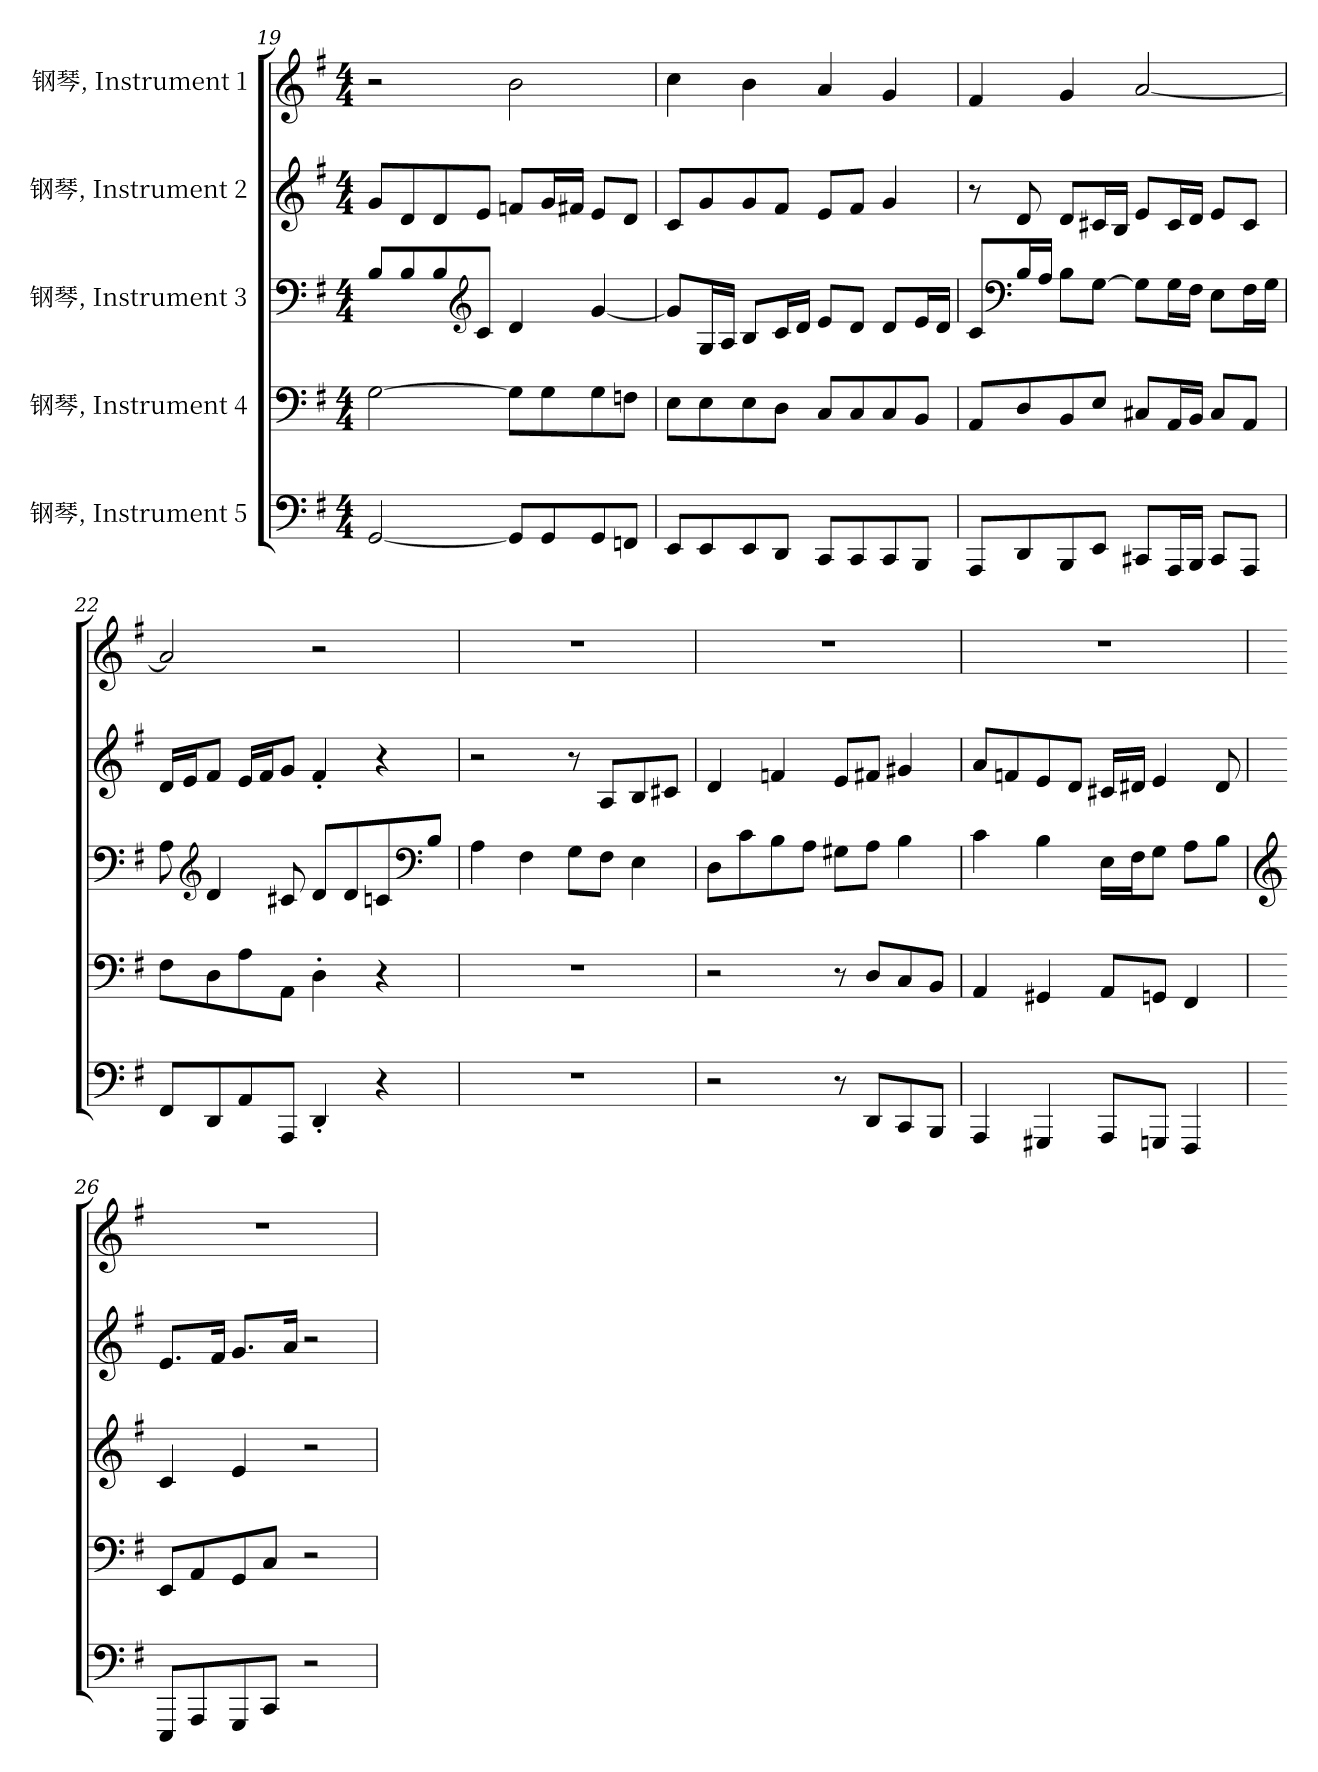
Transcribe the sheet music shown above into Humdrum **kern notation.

**kern	**kern	**kern	**kern	**kern
*part5	*part4	*part3	*part2	*part1
*staff5	*staff4	*staff3	*staff2	*staff1
*I"钢琴, Instrument 5	*I"钢琴, Instrument 4	*I"钢琴, Instrument 3	*I"钢琴, Instrument 2	*I"钢琴, Instrument 1
*clefF4	*clefF4	*clefF4	*clefG2	*clefG2
*k[f#]	*k[f#]	*k[f#]	*k[f#]	*k[f#]
*M4/4	*M4/4	*M4/4	*M4/4	*M4/4
=19	=19	=19	=19	=19
[2GG/	[2G\	8B/L	8g/L	2r
.	.	8B/	8d/	.
.	.	8B/	8d/	.
*	*	*clefG2	*	*
.	.	8c/J	8e/J	.
8GG/L]	8G\L]	4d/	8fn/L	2b\
8GG/	8G\	.	16g/L	.
.	.	.	16f#X/JJ	.
8GG/	8G\	[4g/	8e/L	.
8FFn/J	8Fn\J	.	8d/J	.
=20	=20	=20	=20	=20
8EE/L	8E\L	8g/L]	8c/L	4cc\
8EE/	8E\	16G/L	8g/	.
.	.	16A/JJ	.	.
8EE/	8E\	8B/L	8g/	4b\
8DD/J	8D\J	16c/L	8f#/J	.
.	.	16d/JJ	.	.
8CC/L	8C/L	8e/L	8e/L	4a/
8CC/	8C/	8d/J	8f#/J	.
8CC/	8C/	8d/L	4g/	4g/
8BBB/J	8BB/J	16e/L	.	.
.	.	16d/JJ	.	.
!!LO:LB:g=z
=21	=21	=21	=21	=21
8AAA/L	8AA/L	8c/L	8r	4f#/
*	*	*clefF4	*	*
8DD/	8D/	16B/L	8d/	.
.	.	16A/JJ	.	.
8BBB/	8BB/	8B\L	8d/L	4g/
8EE/J	8E/J	[8G\J	16c#X/L	.
.	.	.	16B/JJ	.
8CC#X/L	8C#X/L	8G\L]	8e/L	[2a/
16AAA/L	16AA/L	16G\L	16c#/L	.
16BBB/JJ	16BB/JJ	16F#\JJ	16d/JJ	.
8CC#/L	8C#/L	8E\L	8e/L	.
8AAA/J	8AA/J	16F#\L	8c#/J	.
.	.	16G\JJ	.	.
=22	=22	=22	=22	=22
8FF#/L	8F#\L	8A\	16d/LL	2a/]
.	.	.	16e/J	.
*	*	*clefG2	*	*
8DD/	8D\	4d/	8f#/J	.
8AA/	8A\	.	16e/LL	.
.	.	.	16f#/J	.
8AAA/J	8AA\J	8c#X/	8g/J	.
4DD'/	4D'\	8d/L	4f#'/	2r
.	.	8d/	.	.
4r	4r	8cn/	4r	.
*	*	*clefF4	*	*
.	.	8B/J	.	.
=23	=23	=23	=23	=23
1r	1r	4A\	2r	1r
.	.	4F#\	.	.
.	.	8G\L	8r	.
.	.	8F#\J	8A/L	.
.	.	4E\	8B/	.
.	.	.	8c#X/J	.
!!LO:PB:g=z
=24	=24	=24	=24	=24
2r	2r	8D\L	4d/	1r
.	.	8c\	.	.
.	.	8B\	4fn/	.
.	.	8A\J	.	.
8r	8r	8G#X\L	8e/L	.
8DD/L	8D/L	8A\J	8f#X/J	.
8CC/	8C/	4B\	4g#X/	.
8BBB/J	8BB/J	.	.	.
=25	=25	=25	=25	=25
4AAA/	4AA/	4c\	8a/L	1r
.	.	.	8fn/	.
4GGG#X/	4GG#X/	4B\	8e/	.
.	.	.	8d/J	.
8AAA/L	8AA/L	16E\LL	16c#X/LL	.
.	.	16F#\J	16d#X/JJ	.
8GGGn/J	8GGn/J	8G\J	4e/	.
4FFF#/	4FF#/	8A\L	.	.
.	.	8B\J	8d#/	.
=26	=26	=26	=26	=26
*	*	*clefG2	*	*
8EEE/L	8EE/L	4c/	8.e/L	1r
8AAA/	8AA/	.	.	.
.	.	.	16f#/Jk	.
8GGG/	8GG/	4e/	8.g/L	.
8CC/J	8C/J	.	.	.
.	.	.	16a/Jk	.
2r	2r	2r	2r	.
=	=	=	=	=
*-	*-	*-	*-	*-
